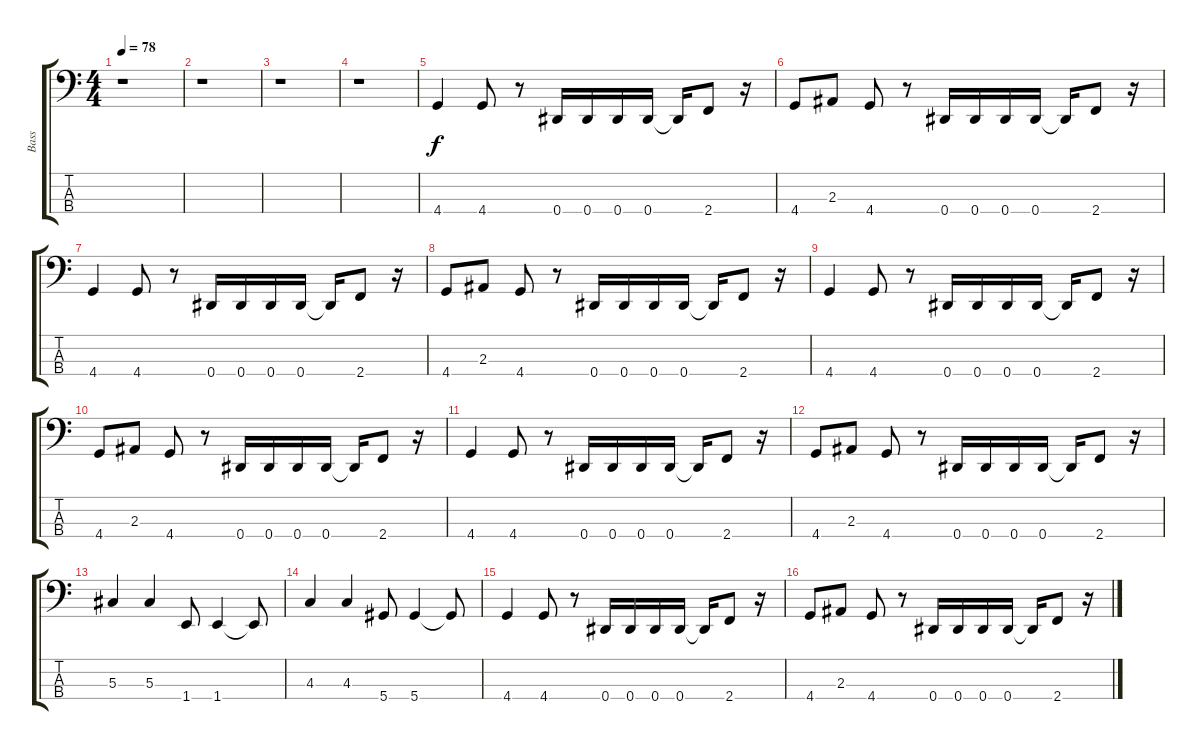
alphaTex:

\track ("Bass" "Bass") {instrument electricbasspick}
\staff {score tabs}
\tuning (Gb2 Db2 Ab1 Eb1) {hide}
\ts (4 4)
\tempo 78
\clef f4
\ks c
r.1{dy f instrument electricbasspick} |
r.1 |
r.1 |
r.1 |
4.4.4 4.4.8 r.8 0.4.16 0.4.16 0.4.16 0.4.16 0.4{t}.16 2.4.8 r.16 |
4.4.8 2.3.8 4.4.8 r.8 0.4.16 0.4.16 0.4.16 0.4.16 0.4{t}.16 2.4.8 r.16 |
4.4.4 4.4.8 r.8 0.4.16 0.4.16 0.4.16 0.4.16 0.4{t}.16 2.4.8 r.16 |
4.4.8 2.3.8 4.4.8 r.8 0.4.16 0.4.16 0.4.16 0.4.16 0.4{t}.16 2.4.8 r.16 |
4.4.4 4.4.8 r.8 0.4.16 0.4.16 0.4.16 0.4.16 0.4{t}.16 2.4.8 r.16 |
4.4.8 2.3.8 4.4.8 r.8 0.4.16 0.4.16 0.4.16 0.4.16 0.4{t}.16 2.4.8 r.16 |
4.4.4 4.4.8 r.8 0.4.16 0.4.16 0.4.16 0.4.16 0.4{t}.16 2.4.8 r.16 |
4.4.8 2.3.8 4.4.8 r.8 0.4.16 0.4.16 0.4.16 0.4.16 0.4{t}.16 2.4.8 r.16 |
5.3.4 5.3.4 1.4.8 1.4.4 1.4{t}.8 |
4.3.4 4.3.4 5.4.8 5.4.4 5.4{t}.8 |
4.4.4 4.4.8 r.8 0.4.16 0.4.16 0.4.16 0.4.16 0.4{t}.16 2.4.8 r.16 |
4.4.8 2.3.8 4.4.8 r.8 0.4.16 0.4.16 0.4.16 0.4.16 0.4{t}.16 2.4.8 r.16
